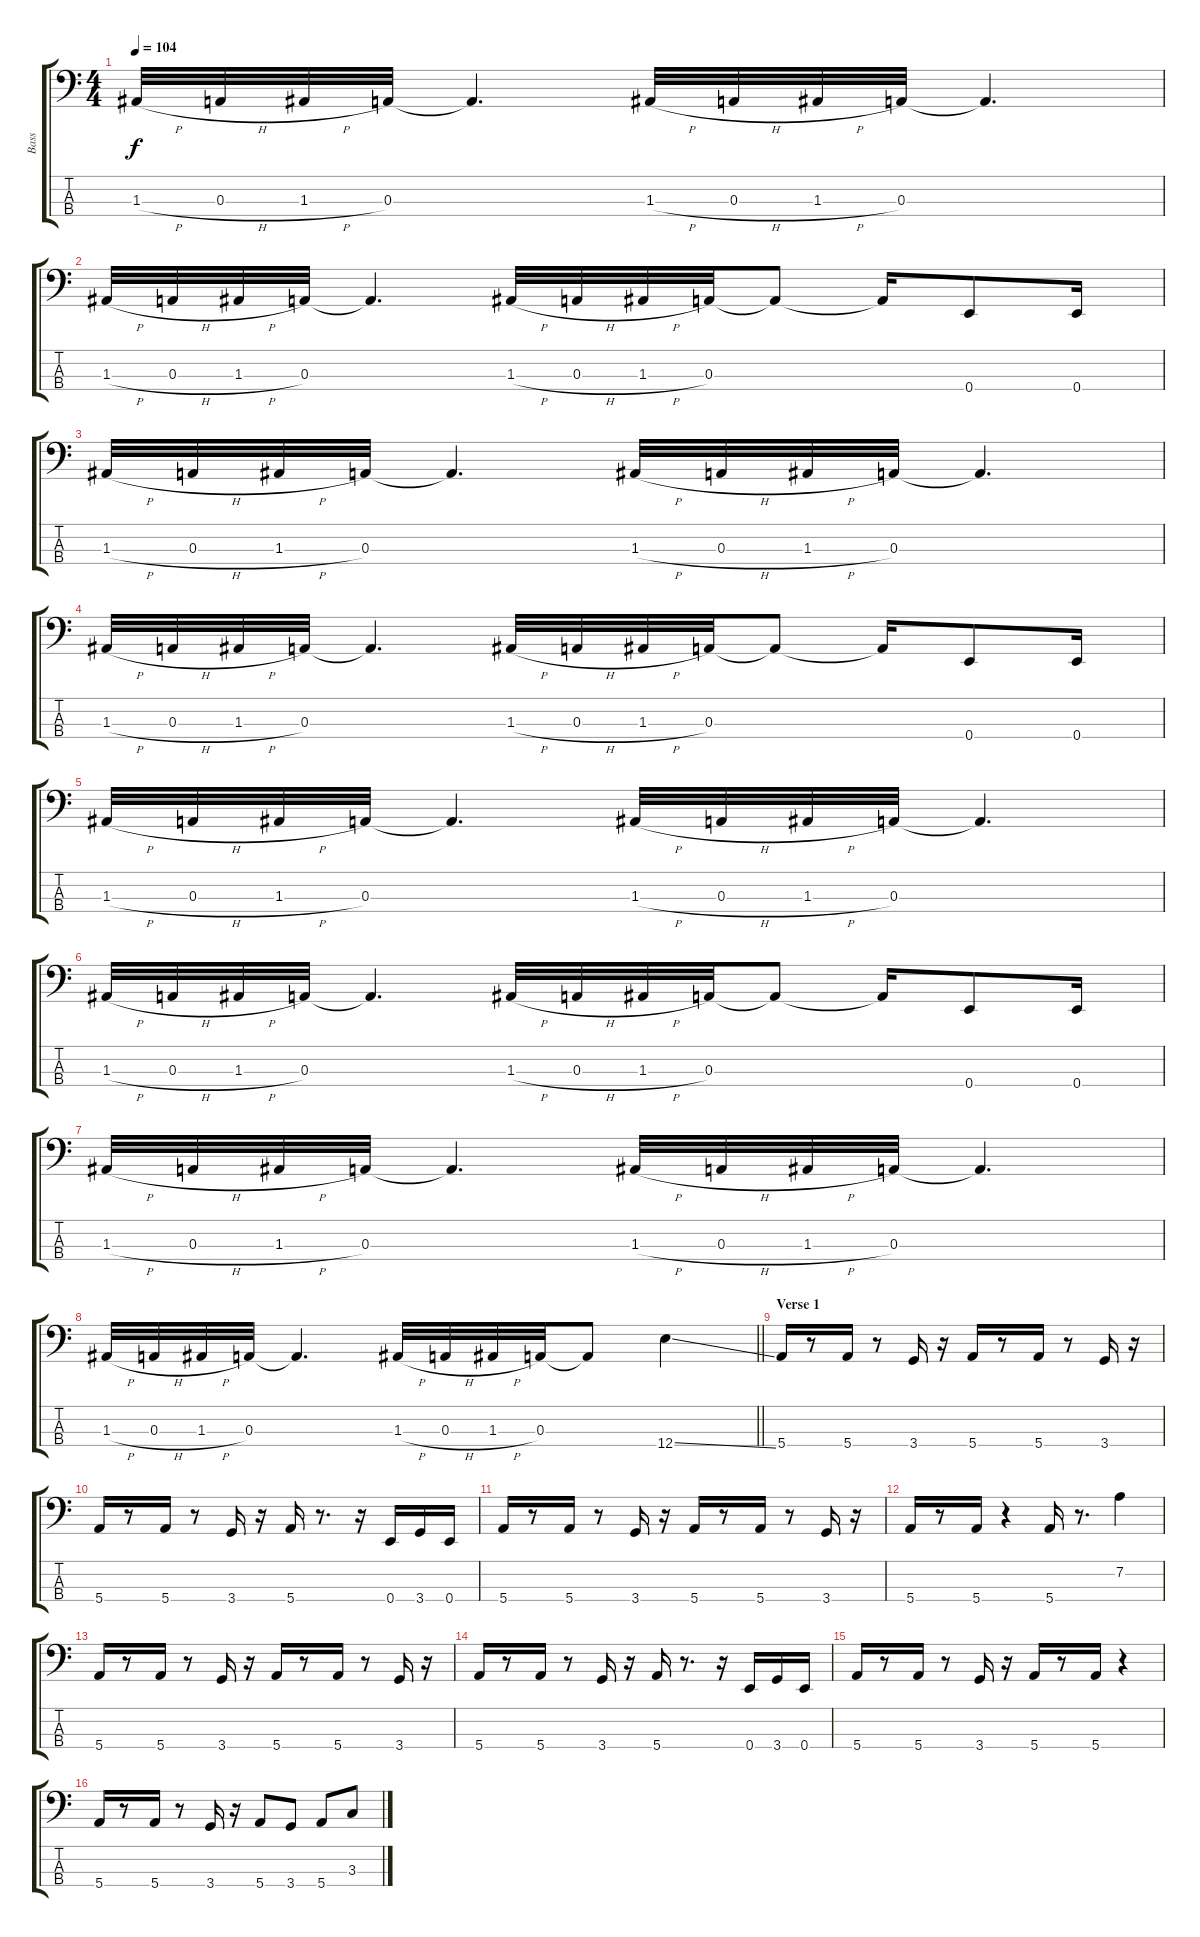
\track ("Bass" "Bass") {instrument electricbassfinger}
\staff {score tabs}
\tuning (G2 D2 A1 E1) {hide}
\ts (4 4)
\tempo 104
\clef f4
\ks c
1.3{h}.32{dy f instrument electricbassfinger} 0.3{h}.32 1.3{h}.32 0.3.32 0.3{t}.4{d} 1.3{h}.32 0.3{h}.32 1.3{h}.32 0.3.32 0.3{t}.4{d} |
1.3{h}.32 0.3{h}.32 1.3{h}.32 0.3.32 0.3{t}.4{d} 1.3{h}.32 0.3{h}.32 1.3{h}.32 0.3.32 0.3{t}.8 0.3{t}.16 0.4.8 0.4.16 |
1.3{h}.32 0.3{h}.32 1.3{h}.32 0.3.32 0.3{t}.4{d} 1.3{h}.32 0.3{h}.32 1.3{h}.32 0.3.32 0.3{t}.4{d} |
1.3{h}.32 0.3{h}.32 1.3{h}.32 0.3.32 0.3{t}.4{d} 1.3{h}.32 0.3{h}.32 1.3{h}.32 0.3.32 0.3{t}.8 0.3{t}.16 0.4.8 0.4.16 |
1.3{h}.32 0.3{h}.32 1.3{h}.32 0.3.32 0.3{t}.4{d} 1.3{h}.32 0.3{h}.32 1.3{h}.32 0.3.32 0.3{t}.4{d} |
1.3{h}.32 0.3{h}.32 1.3{h}.32 0.3.32 0.3{t}.4{d} 1.3{h}.32 0.3{h}.32 1.3{h}.32 0.3.32 0.3{t}.8 0.3{t}.16 0.4.8 0.4.16 |
1.3{h}.32 0.3{h}.32 1.3{h}.32 0.3.32 0.3{t}.4{d} 1.3{h}.32 0.3{h}.32 1.3{h}.32 0.3.32 0.3{t}.4{d} |
\barLineRight lightlight
1.3{h}.32 0.3{h}.32 1.3{h}.32 0.3.32 0.3{t}.4{d} 1.3{h}.32 0.3{h}.32 1.3{h}.32 0.3.32 0.3{t}.8 12.4{ss}.4 |
\section ("" "Verse 1")
5.4.16 r.8 5.4.16 r.8 3.4.16 r.16 5.4.16 r.8 5.4.16 r.8 3.4.16 r.16 |
5.4.16 r.8 5.4.16 r.8 3.4.16 r.16 5.4.16 r.8{d} r.16 0.4.16 3.4.16 0.4.16 |
5.4.16 r.8 5.4.16 r.8 3.4.16 r.16 5.4.16 r.8 5.4.16 r.8 3.4.16 r.16 |
5.4.16 r.8 5.4.16 r.4 5.4.16 r.8{d} 7.2.4 |
5.4.16 r.8 5.4.16 r.8 3.4.16 r.16 5.4.16 r.8 5.4.16 r.8 3.4.16 r.16 |
5.4.16 r.8 5.4.16 r.8 3.4.16 r.16 5.4.16 r.8{d} r.16 0.4.16 3.4.16 0.4.16 |
5.4.16 r.8 5.4.16 r.8 3.4.16 r.16 5.4.16 r.8 5.4.16 r.4 |
5.4.16 r.8 5.4.16 r.8 3.4.16 r.16 5.4.8 3.4.8 5.4.8 3.3.8
